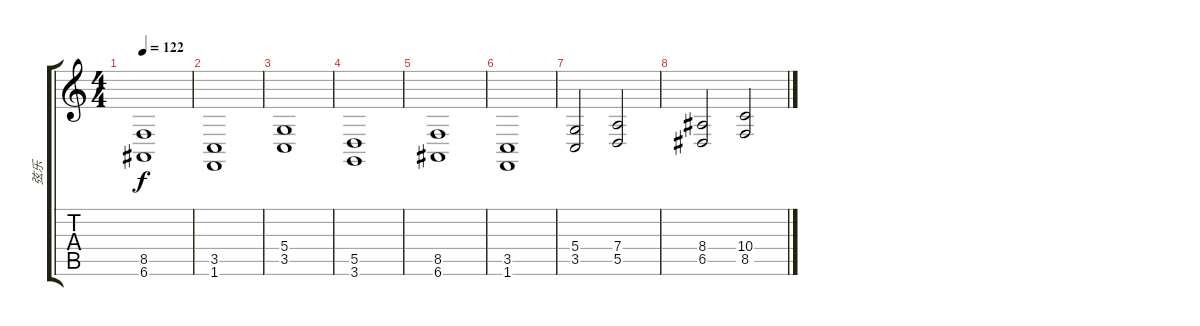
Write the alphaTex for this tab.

\track ("弦乐" "弦乐") {instrument lead1square}
\staff {score tabs}
\tuning (E4 B3 G3 D3 A2 E2) {hide}
\ts (4 4)
\tempo 122
\clef g2
\ks c
(8.5 6.6).1{dy f} |
(3.5 1.6).1 |
(5.4 3.5).1 |
(5.5 3.6).1 |
(8.5 6.6).1 |
(3.5 1.6).1 |
(5.4 3.5).2 (7.4 5.5).2 |
(8.4 6.5).2 (10.4 8.5).2
